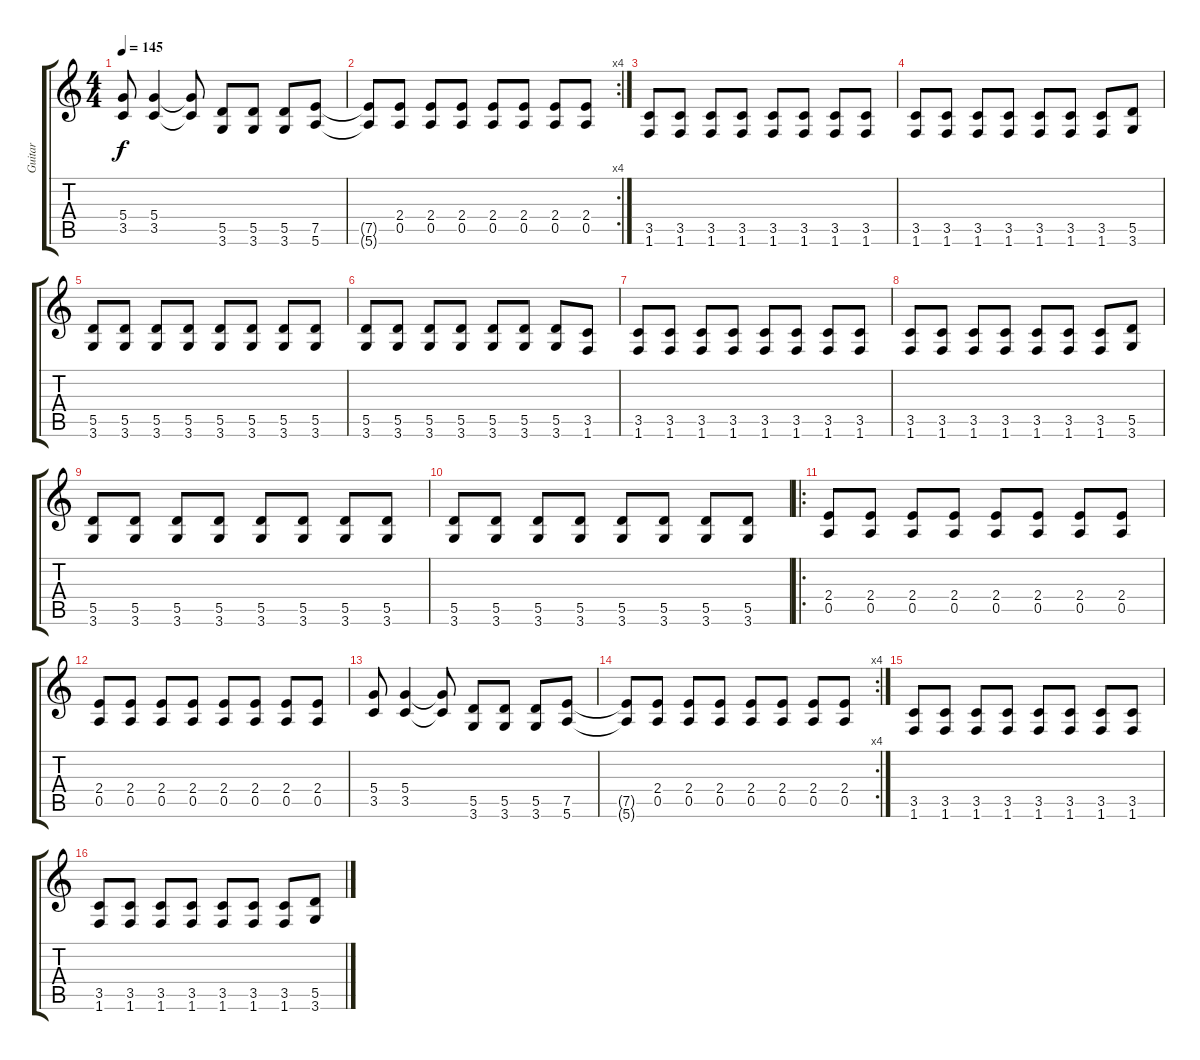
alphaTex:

\track ("Guitar" "Guitar") {instrument distortionguitar}
\staff {score tabs}
\tuning (E4 B3 G3 D3 A2 E2) {hide}
\ts (4 4)
\tempo 145
\clef g2
\ks c
(5.4 3.5).8{dy f} (5.4 3.5).4 (5.4{t} 3.5{t}).8 (5.5 3.6).8 (5.5 3.6).8 (5.5 3.6).8 (7.5 5.6).8 |
\rc 4
(7.5{t} 5.6{t}).8 (2.4 0.5).8 (2.4 0.5).8 (2.4 0.5).8 (2.4 0.5).8 (2.4 0.5).8 (2.4 0.5).8 (2.4 0.5).8 |
(3.5 1.6).8 (3.5 1.6).8 (3.5 1.6).8 (3.5 1.6).8 (3.5 1.6).8 (3.5 1.6).8 (3.5 1.6).8 (3.5 1.6).8 |
(3.5 1.6).8 (3.5 1.6).8 (3.5 1.6).8 (3.5 1.6).8 (3.5 1.6).8 (3.5 1.6).8 (3.5 1.6).8 (5.5 3.6).8 |
(5.5 3.6).8 (5.5 3.6).8 (5.5 3.6).8 (5.5 3.6).8 (5.5 3.6).8 (5.5 3.6).8 (5.5 3.6).8 (5.5 3.6).8 |
(5.5 3.6).8 (5.5 3.6).8 (5.5 3.6).8 (5.5 3.6).8 (5.5 3.6).8 (5.5 3.6).8 (5.5 3.6).8 (3.5 1.6).8 |
(3.5 1.6).8 (3.5 1.6).8 (3.5 1.6).8 (3.5 1.6).8 (3.5 1.6).8 (3.5 1.6).8 (3.5 1.6).8 (3.5 1.6).8 |
(3.5 1.6).8 (3.5 1.6).8 (3.5 1.6).8 (3.5 1.6).8 (3.5 1.6).8 (3.5 1.6).8 (3.5 1.6).8 (5.5 3.6).8 |
(5.5 3.6).8 (5.5 3.6).8 (5.5 3.6).8 (5.5 3.6).8 (5.5 3.6).8 (5.5 3.6).8 (5.5 3.6).8 (5.5 3.6).8 |
(5.5 3.6).8 (5.5 3.6).8 (5.5 3.6).8 (5.5 3.6).8 (5.5 3.6).8 (5.5 3.6).8 (5.5 3.6).8 (5.5 3.6).8 |
\ro
(2.4 0.5).8 (2.4 0.5).8 (2.4 0.5).8 (2.4 0.5).8 (2.4 0.5).8 (2.4 0.5).8 (2.4 0.5).8 (2.4 0.5).8 |
(2.4 0.5).8 (2.4 0.5).8 (2.4 0.5).8 (2.4 0.5).8 (2.4 0.5).8 (2.4 0.5).8 (2.4 0.5).8 (2.4 0.5).8 |
(5.4 3.5).8 (5.4 3.5).4 (5.4{t} 3.5{t}).8 (5.5 3.6).8 (5.5 3.6).8 (5.5 3.6).8 (7.5 5.6).8 |
\rc 4
(7.5{t} 5.6{t}).8 (2.4 0.5).8 (2.4 0.5).8 (2.4 0.5).8 (2.4 0.5).8 (2.4 0.5).8 (2.4 0.5).8 (2.4 0.5).8 |
(3.5 1.6).8 (3.5 1.6).8 (3.5 1.6).8 (3.5 1.6).8 (3.5 1.6).8 (3.5 1.6).8 (3.5 1.6).8 (3.5 1.6).8 |
(3.5 1.6).8 (3.5 1.6).8 (3.5 1.6).8 (3.5 1.6).8 (3.5 1.6).8 (3.5 1.6).8 (3.5 1.6).8 (5.5 3.6).8
